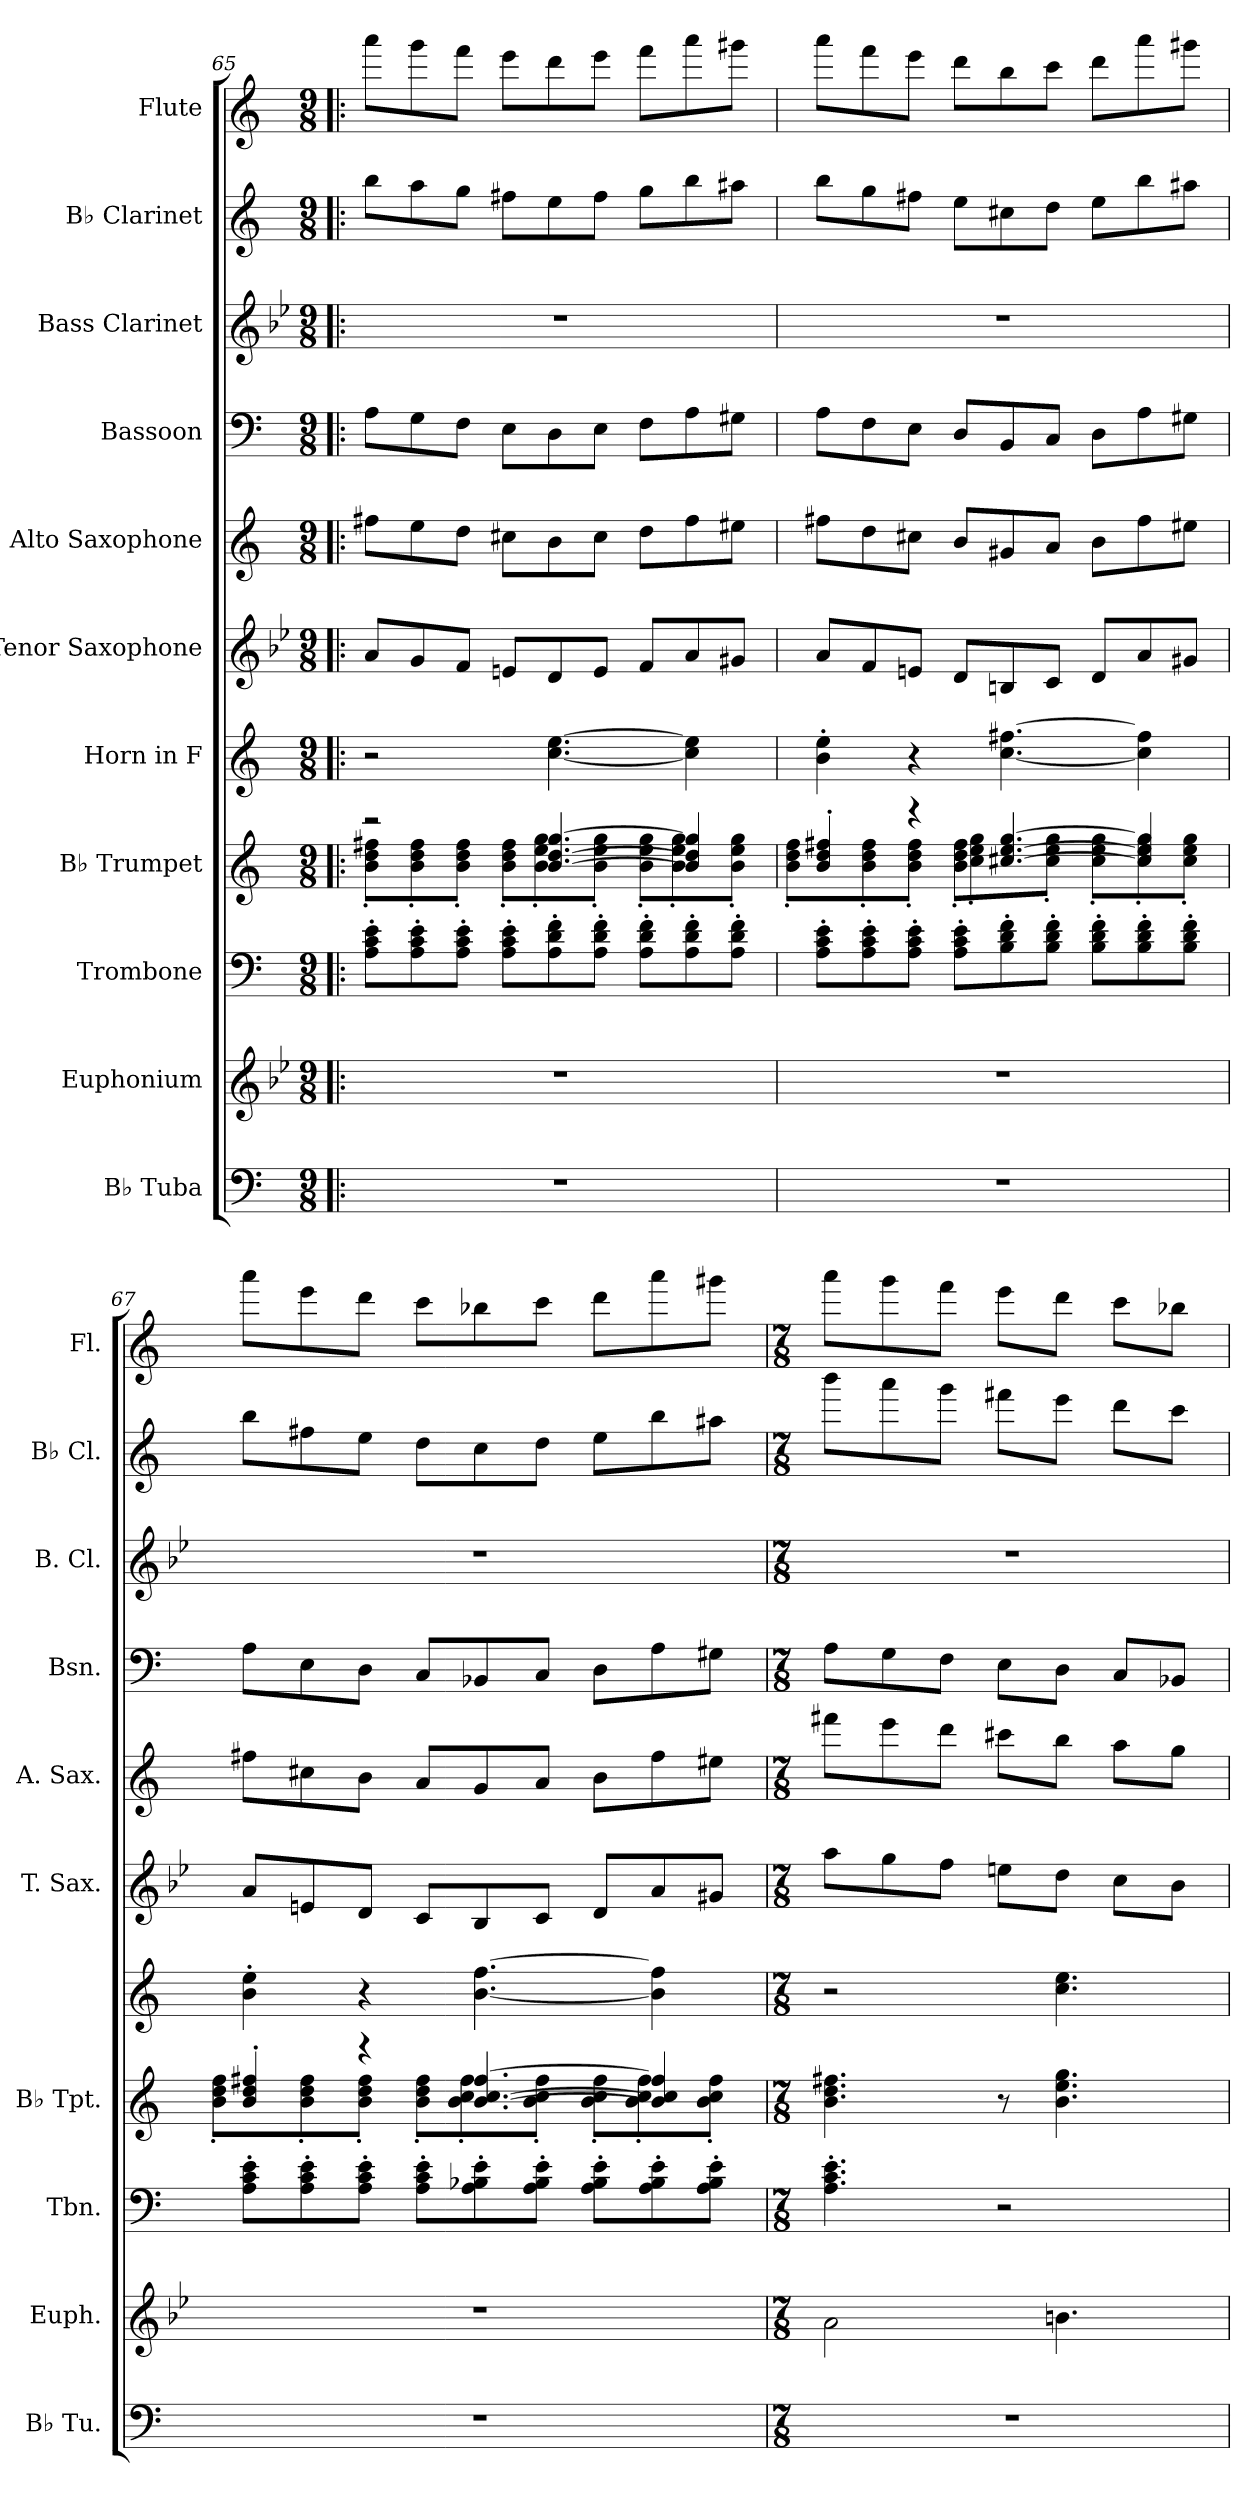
**kern	**kern	**kern	**kern	**kern	**kern	**kern	**kern	**kern	**kern	**kern
*part11	*part10	*part9	*part8	*part7	*part6	*part5	*part4	*part3	*part2	*part1
*staff11	*staff10	*staff9	*staff8	*staff7	*staff6	*staff5	*staff4	*staff3	*staff2	*staff1
*I"B♭ Tuba	*I"Euphonium	*I"Trombone	*I"B♭ Trumpet	*I"Horn in F	*I"Tenor Saxophone	*I"Alto Saxophone	*I"Bassoon	*I"Bass Clarinet	*I"B♭ Clarinet	*I"Flute
*I'B♭ Tu.	*I'Euph.	*I'Tbn.	*I'B♭ Tpt.	*	*I'T. Sax.	*I'A. Sax.	*I'Bsn.	*I'B. Cl.	*I'B♭ Cl.	*I'Fl.
*clefF4	*clefG2	*clefF4	*clefG2	*clefG2	*clefG2	*clefG2	*clefF4	*clefG2	*clefG2	*clefG2
*	*ITrd8c14	*	*ITrd1c2	*ITrd4c7	*ITrd8c14	*ITrd5c9	*	*ITrd8c14	*ITrd1c2	*
*k[]	*k[b-e-]	*k[]	*k[b-e-]	*k[b-]	*k[b-e-]	*k[b-e-a-]	*k[]	*k[b-e-]	*k[b-e-]	*k[]
*M9/8	*M9/8	*M9/8	*M9/8	*M9/8	*M9/8	*M9/8	*M9/8	*M9/8	*M9/8	*M9/8
=65!|:	=65!|:	=65!|:	=65!|:	=65!|:	=65!|:	=65!|:	=65!|:	=65!|:	=65!|:	=65!|:
*	*	*	*^	*	*	*	*	*	*	*
8%9r	8%9r	8A\' 8c\' 8e\'L	2r	8a\' 8cc\' 8een\'L	2r	8A/L	8an\L	8A\L	8%9r	8aa\L	8aaa\L
.	.	8A\' 8c\' 8e\'	.	8a\' 8cc\' 8ee\'	.	8G/	8g\	8G\	.	8gg\	8ggg\
.	.	8A\' 8c\' 8e\'J	.	8a\' 8cc\' 8ee\'J	.	8F/J	8f\J	8F\J	.	8ff\J	8fff\J
.	.	8A\' 8c\' 8e\'L	.	8a\' 8cc\' 8ee\'L	.	8En/L	8en\L	8E\L	.	8een\L	8eee\L
.	.	8A\' 8d\' 8f\'	[4.a/ [4.cc/ [4.ff/	8a\' 8dd\' 8ff\'	[4.f\ [4.a\	8D/	8d\	8D\	.	8dd\	8ddd\
.	.	8A\' 8d\' 8f\'J	.	8a\' 8dd\' 8ff\'J	.	8E/J	8e\J	8E\J	.	8ee\J	8eee\J
.	.	8A\' 8d\' 8f\'L	.	8a\' 8dd\' 8ff\'L	.	8F/L	8f\L	8F\L	.	8ff\L	8fff\L
.	.	8A\' 8d\' 8f\'	4a/] 4cc/] 4ff/]	8a\' 8dd\' 8ff\'	4f\] 4a\]	8A/	8a\	8A\	.	8aa\	8aaa\
.	.	8A\' 8d\' 8f\'J	.	8a\' 8dd\' 8ff\'J	.	8G#X/J	8g#X\J	8G#X\J	.	8gg#X\J	8ggg#X\J
!!LO:PB:g=z
=66	=66	=66	=66	=66	=66	=66	=66	=66	=66	=66	=66
8%9r	8%9r	8A\' 8c\' 8e\'L	4a/' 4cc/' 4een/'	8a\' 8cc\' 8ee\'L	4e\' 4a\'	8A/L	8an\L	8A\L	8%9r	8aa\L	8aaa\L
.	.	8A\' 8c\' 8e\'	.	8a\' 8cc\' 8ee\'	.	8F/	8f\	8F\	.	8ff\	8fff\
.	.	8A\' 8c\' 8e\'J	4r	8a\' 8cc\' 8ee\'J	4r	8En/J	8en\J	8E\J	.	8een\J	8eee\J
.	.	8A\' 8c\' 8e\'L	.	8a\' 8cc\' 8ee\'L	.	8D/L	8d/L	8D/L	.	8dd\L	8ddd\L
.	.	8B\' 8d\' 8f\'	[4.bn/ [4.dd/ [4.ff/	8b\' 8dd\' 8ff\'	[4.f\ [4.bn\	8BBn/	8Bn/	8BB/	.	8bn\	8bb\
.	.	8B\' 8d\' 8f\'J	.	8b\' 8dd\' 8ff\'J	.	8C/J	8c/J	8C/J	.	8cc\J	8ccc\J
.	.	8B\' 8d\' 8f\'L	.	8b\' 8dd\' 8ff\'L	.	8D/L	8d\L	8D\L	.	8dd\L	8ddd\L
.	.	8B\' 8d\' 8f\'	4b/] 4dd/] 4ff/]	8b\' 8dd\' 8ff\'	4f\] 4b\]	8A/	8a\	8A\	.	8aa\	8aaa\
.	.	8B\' 8d\' 8f\'J	.	8b\' 8dd\' 8ff\'J	.	8G#X/J	8g#X\J	8G#X\J	.	8gg#X\J	8ggg#X\J
=67	=67	=67	=67	=67	=67	=67	=67	=67	=67	=67	=67
8%9r	8%9r	8A\' 8c\' 8e\'L	4a/' 4cc/' 4een/'	8a\' 8cc\' 8ee\'L	4e\' 4a\'	8A/L	8an\L	8A\L	8%9r	8aa\L	8aaa\L
.	.	8A\' 8c\' 8e\'	.	8a\' 8cc\' 8ee\'	.	8En/	8en\	8E\	.	8een\	8eee\
.	.	8A\' 8c\' 8e\'J	4r	8a\' 8cc\' 8ee\'J	4r	8D/J	8d\J	8D\J	.	8dd\J	8ddd\J
.	.	8A\' 8c\' 8e\'L	.	8a\' 8cc\' 8ee\'L	.	8C/L	8c/L	8C/L	.	8cc\L	8ccc\L
.	.	8A\' 8B-X\' 8e\'	[4.a/ [4.b-/ [4.ee/	8a\' 8b-\' 8ee\'	[4.e\ [4.b-\	8BB-/	8B-/	8BB-X/	.	8b-\	8bb-X\
.	.	8A\' 8B-\' 8e\'J	.	8a\' 8b-\' 8ee\'J	.	8C/J	8c/J	8C/J	.	8cc\J	8ccc\J
.	.	8A\' 8B-\' 8e\'L	.	8a\' 8b-\' 8ee\'L	.	8D/L	8d\L	8D\L	.	8dd\L	8ddd\L
.	.	8A\' 8B-\' 8e\'	4a/] 4b-/] 4ee/]	8a\' 8b-\' 8ee\'	4e\] 4b-\]	8A/	8a\	8A\	.	8aa\	8aaa\
.	.	8A\' 8B-\' 8e\'J	.	8a\' 8b-\' 8ee\'J	.	8G#X/J	8g#X\J	8G#X\J	.	8gg#X\J	8ggg#X\J
*	*	*	*v	*v	*	*	*	*	*	*	*
!!LO:PB:g=z
=68	=68	=68	=68	=68	=68	=68	=68	=68	=68	=68
*M7/8	*M7/8	*M7/8	*M7/8	*M7/8	*M7/8	*M7/8	*M7/8	*M7/8	*M7/8	*M7/8
2..r	2A\	4.A\' 4.c\' 4.e\'	4.a\ 4.cc\ 4.een\	2r	8a\L	8aan\L	8A\L	2..r	8aaa\L	8aaa\L
.	.	.	.	.	8g\	8gg\	8G\	.	8ggg\	8ggg\
.	.	.	.	.	8f\J	8ff\J	8F\J	.	8fff\J	8fff\J
.	.	2r	8r	.	8en\L	8een\L	8E\L	.	8eeen\L	8eee\L
.	4.Bn\	.	4.a\ 4.dd\ 4.ff\	4.f\ 4.a\	8d\J	8dd\J	8D\J	.	8ddd\J	8ddd\J
.	.	.	.	.	8c\L	8cc\L	8C/L	.	8ccc\L	8ccc\L
.	.	.	.	.	8B-\J	8b-\J	8BB-X/J	.	8bb-\J	8bb-X\J
=	=	=	=	=	=	=	=	=	=	=
*-	*-	*-	*-	*-	*-	*-	*-	*-	*-	*-
